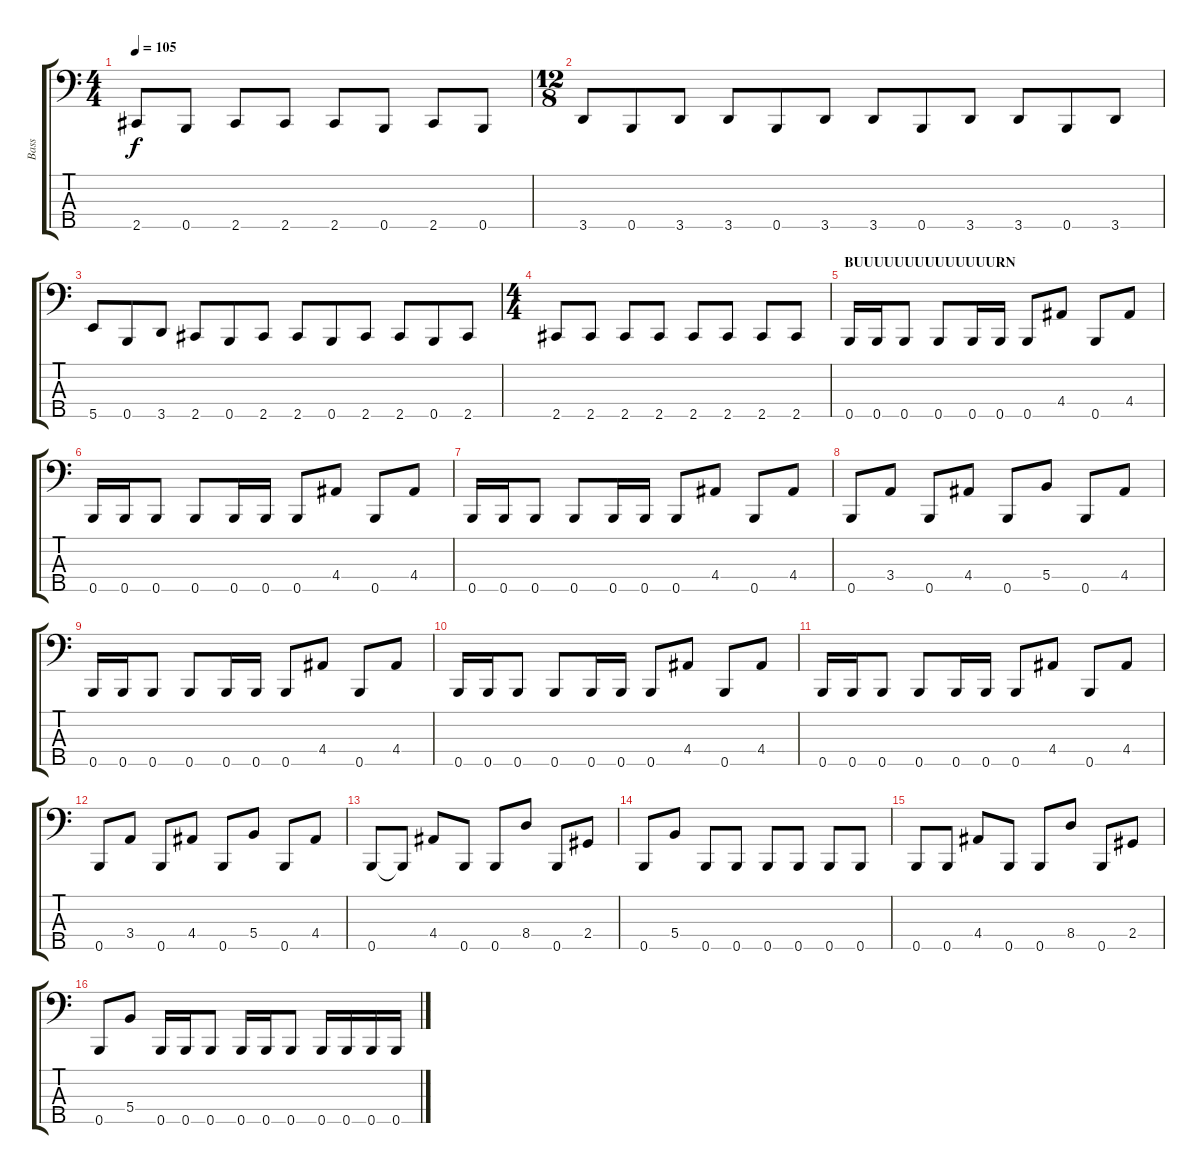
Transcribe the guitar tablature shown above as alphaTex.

\track ("Bass" "Bass") {instrument electricbassfinger}
\staff {score tabs}
\tuning (B2 Gb2 B1 Gb1 B0) {hide}
\ts (4 4)
\tempo 105
\clef f4
\ks c
2.5.8{dy f} 0.5.8 2.5.8 2.5.8 2.5.8 0.5.8 2.5.8 0.5.8 |
\ts (12 8)
3.5.8 0.5.8 3.5.8 3.5.8 0.5.8 3.5.8 3.5.8 0.5.8 3.5.8 3.5.8 0.5.8 3.5.8 |
5.5.8 0.5.8 3.5.8 2.5.8 0.5.8 2.5.8 2.5.8 0.5.8 2.5.8 2.5.8 0.5.8 2.5.8 |
\ts (4 4)
2.5.8 2.5.8 2.5.8 2.5.8 2.5.8 2.5.8 2.5.8 2.5.8 |
\section ("" "BUUUUUUUUUUUUUURN")
0.5.16 0.5.16 0.5.8 0.5.8 0.5.16 0.5.16 0.5.8 4.4.8 0.5.8 4.4.8 |
0.5.16 0.5.16 0.5.8 0.5.8 0.5.16 0.5.16 0.5.8 4.4.8 0.5.8 4.4.8 |
0.5.16 0.5.16 0.5.8 0.5.8 0.5.16 0.5.16 0.5.8 4.4.8 0.5.8 4.4.8 |
0.5.8 3.4.8 0.5.8 4.4.8 0.5.8 5.4.8 0.5.8 4.4.8 |
0.5.16 0.5.16 0.5.8 0.5.8 0.5.16 0.5.16 0.5.8 4.4.8 0.5.8 4.4.8 |
0.5.16 0.5.16 0.5.8 0.5.8 0.5.16 0.5.16 0.5.8 4.4.8 0.5.8 4.4.8 |
0.5.16 0.5.16 0.5.8 0.5.8 0.5.16 0.5.16 0.5.8 4.4.8 0.5.8 4.4.8 |
0.5.8 3.4.8 0.5.8 4.4.8 0.5.8 5.4.8 0.5.8 4.4.8 |
0.5.8 0.5{t}.8 4.4.8 0.5.8 0.5.8 8.4.8 0.5.8 2.4.8 |
0.5.8 5.4.8 0.5.8 0.5.8 0.5.8 0.5.8 0.5.8 0.5.8 |
0.5.8 0.5.8 4.4.8 0.5.8 0.5.8 8.4.8 0.5.8 2.4.8 |
0.5.8 5.4.8 0.5.16 0.5.16 0.5.8 0.5.16 0.5.16 0.5.8 0.5.16 0.5.16 0.5.16 0.5.16
